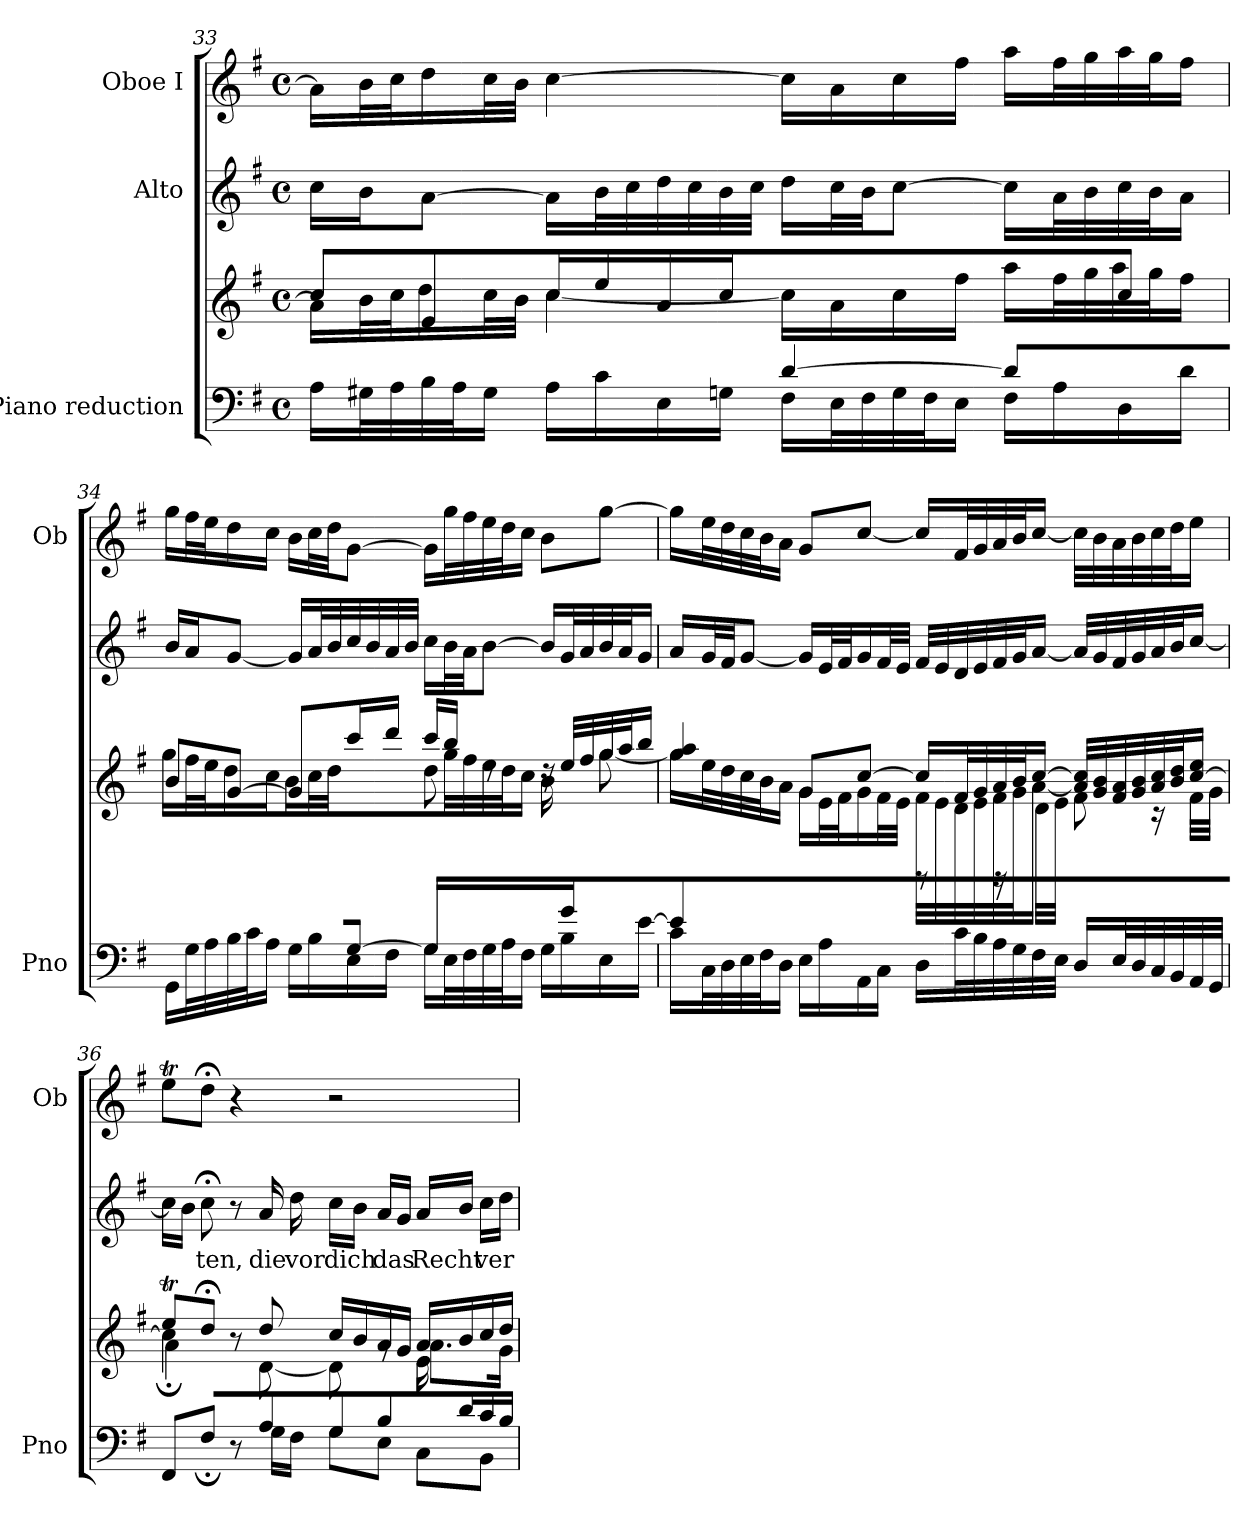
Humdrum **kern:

**kern	**kern	**kern	**text	**kern
*part3	*part3	*part2	*part2	*part1
*staff4	*staff3	*staff2	*staff2	*staff1
*I"Piano reduction	*	*I"Alto	*	*I"Oboe I
*I'Pno	*	*	*	*I'Ob
*clefF4	*clefG2	*clefG2	*	*clefG2
*k[f#]	*k[f#]	*k[f#]	*	*k[f#]
*M4/4	*M4/4	*M4/4	*	*M4/4
*met(c)	*met(c)	*met(c)	*	*met(c)
=33	=33	=33	=33	=33
*^	*^	*	*	*
2ryy	16A\LL	8cc/L	16a\LL]	16cc\LL	.	16a\LL]
.	32G#X\L	.	32b\L	16b\J	.	32b\L
.	32A\	.	32cc\J	.	.	32cc\J
.	32B\	8e/J	16dd\	[8a\J	.	16dd\
.	32A\J	.	.	.	.	.
.	16G#\JJ	.	32cc\L	.	.	32cc\L
.	.	.	32b\JJJ	.	.	32b\JJJ
.	16A\LL	16cc/LL	[4cc\	16a\LL]	.	[4cc\
.	16c\	16ee/	.	32b\L	.	.
.	.	.	.	32cc\	.	.
.	16E\	16a/	.	32dd\	.	.
.	.	.	.	32cc\	.	.
.	16Gn\JJ	16cc/JJ	.	32b\	.	.
.	.	.	.	32cc\JJJ	.	.
[4d/	16F#\LL	4.ryy	16cc\LL]	16dd\LL	.	16cc\LL]
.	32E\L	.	16a\	32cc\L	.	16a\
.	32F#\	.	.	32b\JJ	.	.
.	32G\	.	16cc\	[8cc\J	.	16cc\
.	32F#\J	.	.	.	.	.
.	16E\JJ	.	16ff#\JJ	.	.	16ff#\JJ
8d/L]	16F#\LL	.	16aa\LL	16cc\LL]	.	16aa\LL
.	16A\	.	32ff#\L	32a\L	.	32ff#\L
.	.	.	32gg\	32b\	.	32gg\
8ryy	16D\	8cc/J	32aa\	32cc\	.	32aa\
.	.	.	32gg\J	32b\J	.	32gg\J
.	16d\JJ	.	16ff#\JJ	16a\JJ	.	16ff#\JJ
!!LO:PB:g=z
=34	=34	=34	=34	=34	=34	=34
*	*	*	*^	*	*	*
4.ryy	16GG\LL	8b/L	16gg\LL	4ryy	16b/LL	.	16gg\LL
.	32G\L	.	32ff#\L	.	16a/J	.	32ff#\L
.	32A\	.	32ee\J	.	.	.	32ee\J
.	32B\	[8g/J	16dd\	.	[8g/J	.	16dd\
.	32c\J	.	.	.	.	.	.
.	16A\JJ	.	16cc\JJ	.	.	.	16cc\JJ
.	16G\LL	8g/L]	16b\LL	4ryy	16g/LL]	.	16b\LL
.	16B\	.	32cc\L	.	32a/L	.	32cc\L
.	.	.	32dd\JJ	.	32b/	.	32dd\JJ
[8G/J	16E\	16ccc/L	8.ryy	.	32cc/	.	[8g\J
.	.	.	.	.	32b/	.	.
.	16F#\JJ	16ddd/JJ	.	.	32a/	.	.
.	.	.	.	.	32b/JJJ	.	.
16G/LL]	16G\LL	16ccc/LL	.	8dd\	16cc\LL	.	16g\LL]
4ryy	32E\L	16bb/JJ	32gg\L	.	32b\L	.	32gg\L
.	32F#\	.	32ff#\	.	32a\JJ	.	32ff#\
.	32G\	8rdd	32ee\	8ryy	[8b\J	.	32ee\
.	32A\J	.	32dd\J	.	.	.	32dd\J
.	16F#\JJ	.	16cc\JJ	.	.	.	16cc\JJ
.	16G\LL	16rdd	16b\LL	4ryy	16b/LL]	.	8b\L
16g/J	16B\	32ee/LLL	16ryy	.	32g/L	.	.
.	.	32ff#/	.	.	32a/	.	.
8ryy	16E\	32gg/	[8gg\J	.	32b/	.	[8gg\J
.	.	32aa/J	.	.	32a/J	.	.
.	[16e\JJ	16bb/JJ	.	.	16g/JJ	.	.
=35	=35	=35	=35	=35	=35	=35	=35
4e/]	16c\LL	4gg/ 4aa/	16gg\LL]	4ryy	16a/LL	.	16gg\LL]
.	32C\L	.	32ee\L	.	32g/L	.	32ee\L
.	32D\	.	32dd\	.	32f#/JJ	.	32dd\
.	32E\	.	32cc\	.	[8g/J	.	32cc\
.	32F#\J	.	32b\J	.	.	.	32b\J
.	16D\JJ	.	16a\JJ	.	.	.	16a\JJ
2.ryy	16E\LL	8g/L	16g\LL	4ryy	16g/LL]	.	8g/L
.	16A\	.	32e\L	.	32e/L	.	.
.	.	.	32f#\J	.	32f#/J	.	.
.	16AA\	[8cc/J	16g\	.	16g/	.	[8cc/J
.	16C\JJ	.	32f#\L	.	32f#/L	.	.
.	.	.	32e\JJJ	.	32e/JJJ	.	.
.	16D\LL	16cc/LL]	32f#\LLL	8rEE	32f#/LLL	.	16cc/LL]
.	.	.	32e\	.	32e/	.	.
.	32c\L	32f#/L	32d\	.	32d/	.	32f#/L
.	32B\	32g/	32e\	.	32e/	.	32g/
.	32A\	32a/	32f#\	16rEE	32f#/	.	32a/
.	32G\	32b/J	32g\J	.	32g/J	.	32b/J
.	32F#\	[16cc/JJ	[16a\JJ	32d\LLL	[16a/JJ	.	[16cc/JJ
.	32E\JJJ	.	.	32e\JJJ	.	.	.
.	16D/LL	32a/] 32cc/]LLL	8f#\	4ryy	32a/LLL]	.	32cc\LLL]
.	.	32g/ 32b/	.	.	32g/	.	32b\
.	32E/L	32f#/ 32a/	.	.	32f#/	.	32a\
.	32D/	32g/ 32b/	.	.	32g/	.	32b\
.	32C/	32a/ 32cc/	16r	.	32a/	.	32cc\
.	32BB/	32b/ 32dd/J	.	.	32b/J	.	32dd\J
.	32AA/	[16cc/ 16ee/JJ	32f#\LLL	.	[16cc/JJ	.	16ee\JJ
.	32GG/JJJ	.	32g\JJJ	.	.	.	.
!!LO:LB:g=z
=36	=36	=36	=36	=36	=36	=36	=36
4ryy	8FF#/L	8eeT/L	4cc;\]	4a\	16cc\LL]	.	8eeT\L
.	.	.	.	.	16b\JJ	.	.
!	!	!	!	!	!	!LO:LY:b	!
.	8F#;</J	8dd;</J	.	.	8cc;<\	-ten,	8dd;<\J
8r	8ryy	8r	8ryy	2ryy	8r	.	4r
!	!	!	!	!	!	!LO:LY:b	!
8A/	16G\LL	8dd/	[8d\	.	16a/	die	.
!	!	!	!	!	!	!LO:LY:b	!
.	16F#\JJ	.	.	.	16dd\	vor	.
!	!	!	!	!	!	!LO:LY:b	!
8G/L	8G\L	16cc/LL	8d\]	.	16cc\LL	dich	2r
.	.	16b/	.	.	16b\JJ	.	.
!	!	!	!	!	!	!LO:LY:b	!
8B/J	8E\J	16a/	8rg	.	16a/LL	das	.
.	.	16g/JJ	.	.	16g/JJ	.	.
!	!	!	!	!	!	!LO:LY:b	!
16ryy	8C\L	16a/LL	8.a\L	16e\LL	16a/LL	Recht	.
16d/	.	16b/	.	8.ryy	16b/JJ	.	.
!	!	!	!	!	!	!LO:LY:b	!
16c/	8BB\J	16cc/	.	.	16cc\LL	ver	.
16B/JJ	.	16dd/JJ	16g\Jk	.	16dd\JJ	.	.
*v	*v	*	*	*	*	*	*
*	*v	*v	*v	*	*	*
=	=	=	=	=
*-	*-	*-	*-	*-
